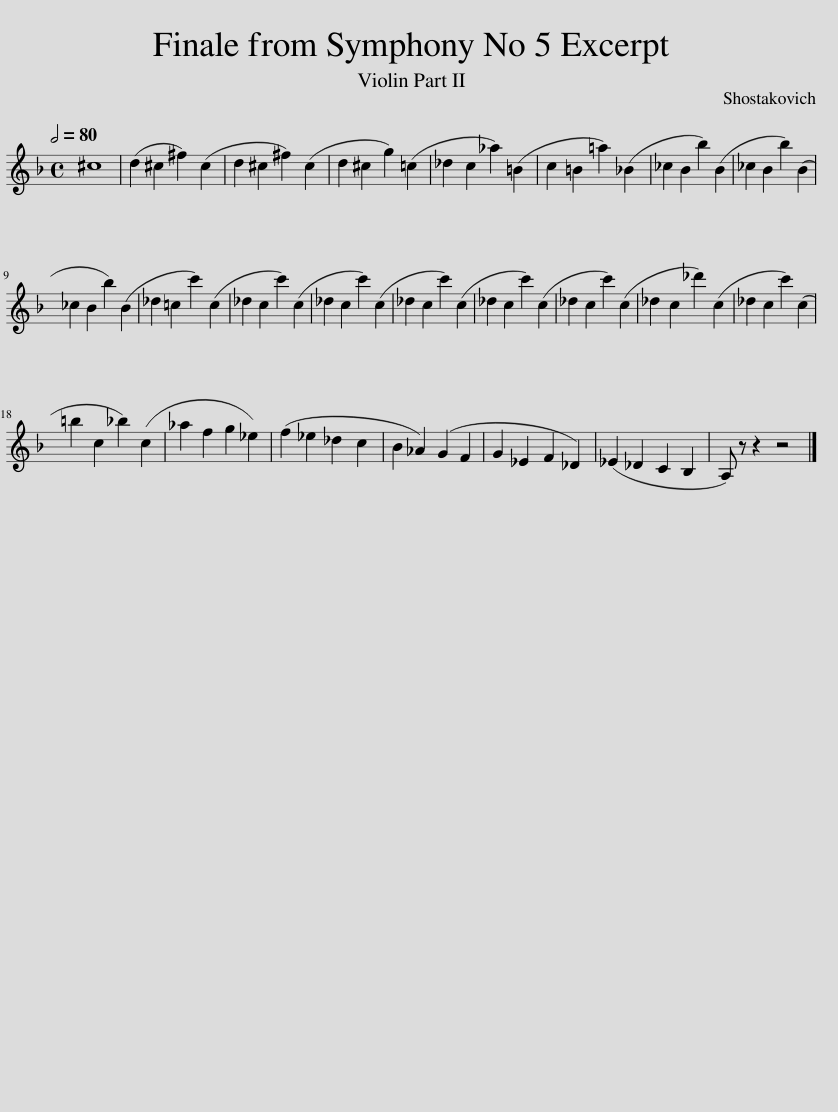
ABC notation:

X:1
L:1/8
Q:1/2=80
M:4/4
I:linebreak $
K:F
V:1 treble
V:1
 ^c8 | (d2 ^c2 ^f2) (c2 | d2 ^c2 ^f2) (c2 | d2 ^c2 g2) (=c2 | _d2 c2 _a2) (=B2 | %5
 c2 =B2 =a2) (_B2 | _c2 B2 b2) (B2 | _c2 B2 b2) (B2 |$ _c2 B2 b2) (B2 | _d2 =c2 c'2) (c2 | %10
 _d2 c2 c'2) (c2 | _d2 c2 c'2) (c2 | _d2 c2 c'2) (c2 | _d2 c2 c'2) (c2 | _d2 c2 c'2) (c2 | %15
 _d2 c2 _d'2) (c2 | _d2 c2 c'2) (c2 |$ =b2 c2 _b2) (c2 | _a2 f2 g2 _e2) | (f2 _e2 _d2 c2 | %20
 B2 _A2) (G2 F2 | G2 _E2 F2 _D2) | (_E2 _D2 C2 B,2 | A,) z z2 z4 |] %24
